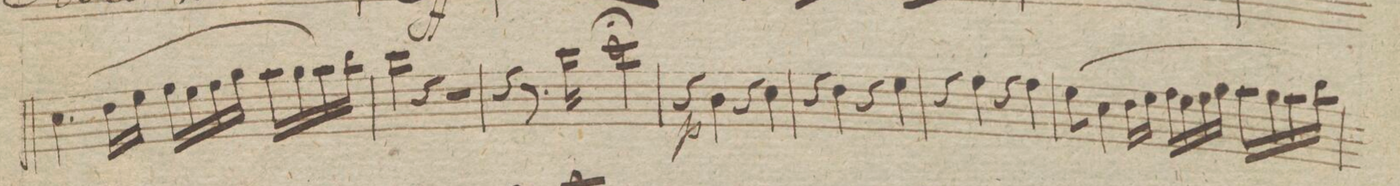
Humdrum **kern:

**kern	**dynam
*I"Violino 1mo	*
*clefG2	*
*k[]	*
*met(c|)	*
*M2/2	*
(4.cc\	.
16dd\LL	.
16ee\JJ	.
16ff\LL	.
16ee\	.
16ff\	.
16gg\JJ	.
16aa\LL	.
16gg\	.
16aa\	.
16bb\JJ)	.
=5	=5
4ccc\	.
4r	.
2r	.
=6	=6
4r	.
8.r	.
16ccc\	.
2ccc;\	.
=7	=7
4r	p
4b\	.
4r	.
4cc\	.
=8	=8
4r	.
4dd\	.
4r	.
4ee\	.
=9	=9
4r	.
4ff\	.
4r	.
4ff\	.
=10	=10
(8ee\	.
4cc\	.
16dd\LL	.
16ee\JJ	.
16ff\LL	.
16ee\	.
16ff\	.
16gg\JJ	.
16aa\LL	.
16gg\	.
16aa\	.
16bb\JJ)	.
=11	=11
*-	*-
